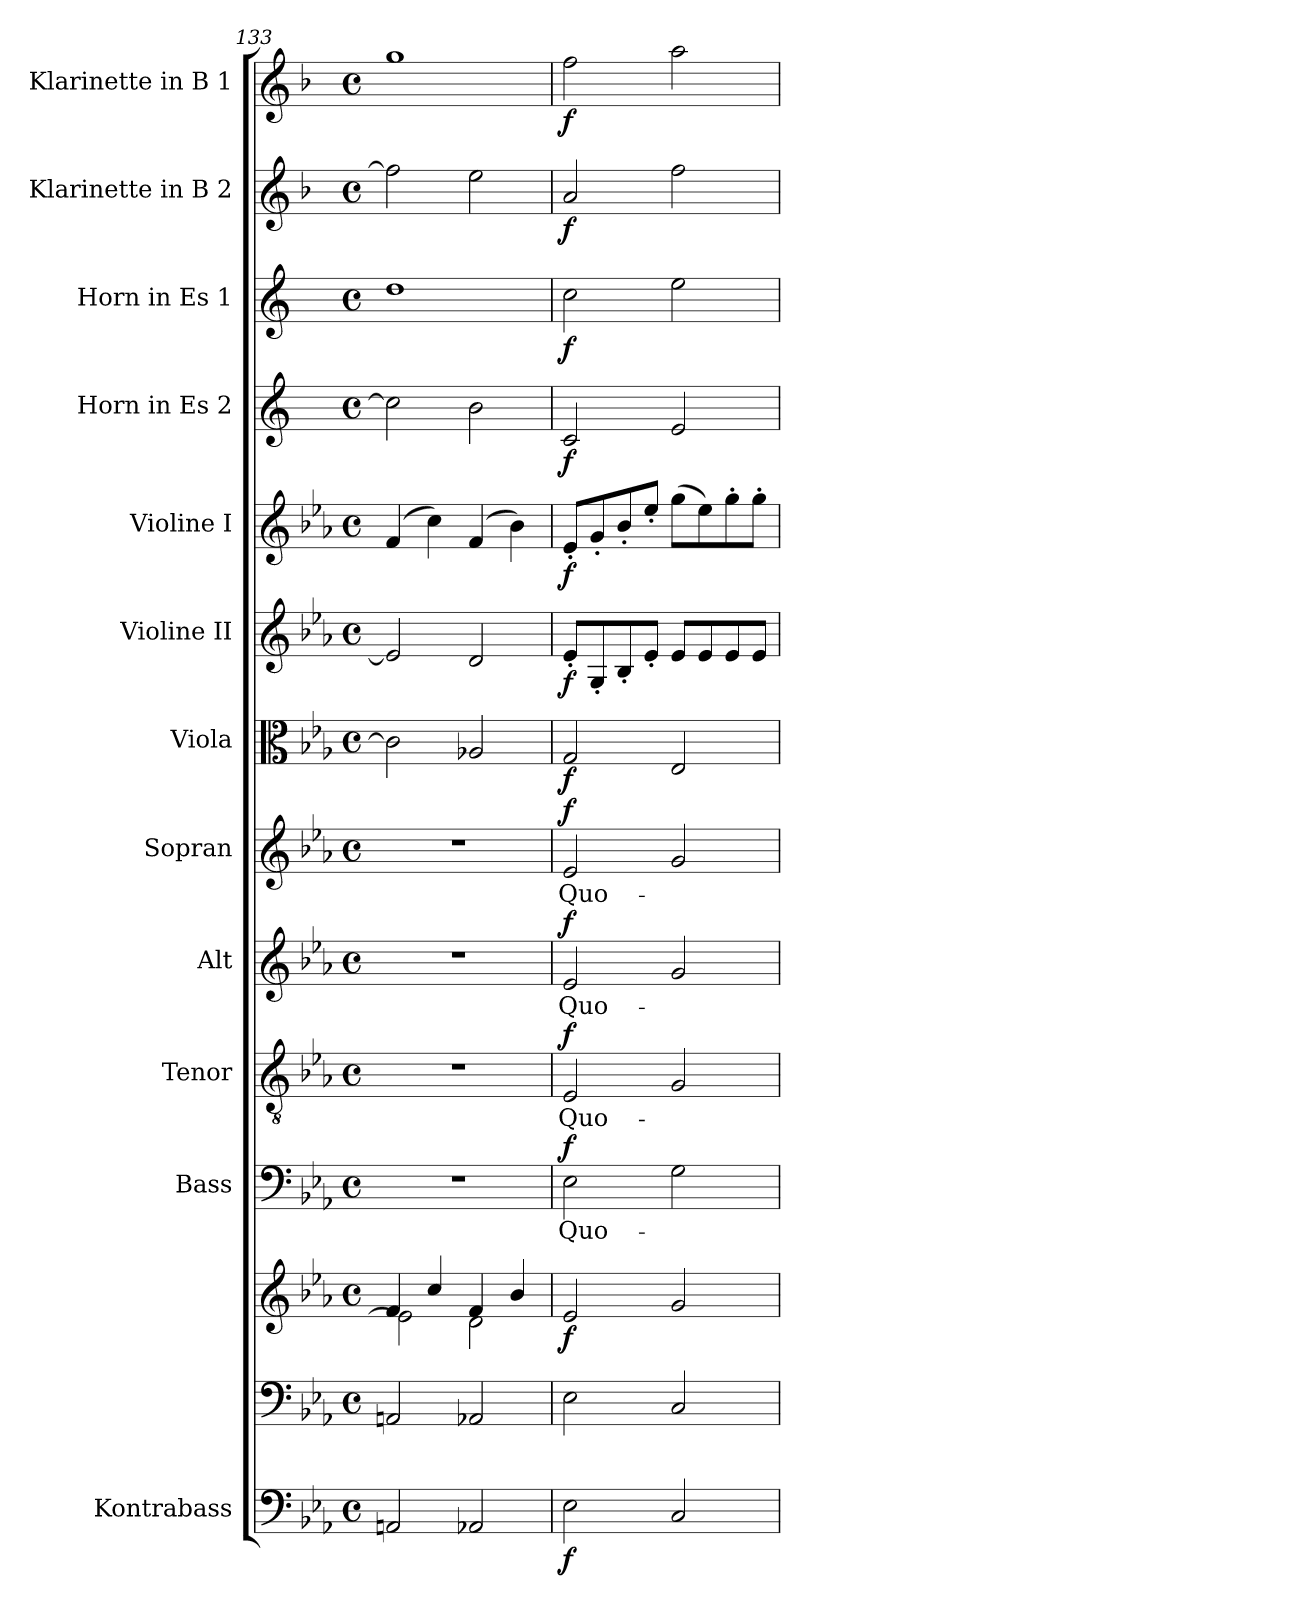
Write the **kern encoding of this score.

**kern	**dynam	**kern	**kern	**dynam	**kern	**text	**dynam	**kern	**text	**dynam	**kern	**text	**dynam	**kern	**text	**dynam	**kern	**dynam	**kern	**dynam	**kern	**dynam	**kern	**dynam	**kern	**dynam	**kern	**dynam	**kern	**dynam
*part13	*part13	*part12	*part12	*part12	*part11	*part11	*part11	*part10	*part10	*part10	*part9	*part9	*part9	*part8	*part8	*part8	*part7	*part7	*part6	*part6	*part5	*part5	*part4	*part4	*part3	*part3	*part2	*part2	*part1	*part1
*staff14	*staff14	*staff13	*staff12	*staff12/13	*staff11	*staff11	*staff11	*staff10	*staff10	*staff10	*staff9	*staff9	*staff9	*staff8	*staff8	*staff8	*staff7	*staff7	*staff6	*staff6	*staff5	*staff5	*staff4	*staff4	*staff3	*staff3	*staff2	*staff2	*staff1	*staff1
*I"Kontrabass	*	*	*	*	*I"Bass	*	*	*I"Tenor	*	*	*I"Alt	*	*	*I"Sopran	*	*	*I"Viola	*	*I"Violine II	*	*I"Violine I	*	*I"Horn in Es 2	*	*I"Horn in Es 1	*	*I"Klarinette in B 2	*	*I"Klarinette in B 1	*
*I'Kb.	*	*	*	*	*I'B	*	*	*I'T	*	*	*I'A	*	*	*I'S	*	*	*I'Vla.	*	*I'Vl. II	*	*I'Vl. I	*	*I'Hrn. 2	*	*I'Hrn. 1	*	*	*	*	*
!!LO:PB:g=z
*clefF4	*	*clefF4	*clefG2	*	*clefF4	*	*	*clefGv2	*	*	*clefG2	*	*	*clefG2	*	*	*clefC3	*	*clefG2	*	*clefG2	*	*clefG2	*	*clefG2	*	*clefG2	*	*clefG2	*
*ITrd7c12	*	*	*	*	*	*	*	*	*	*	*	*	*	*	*	*	*	*	*	*	*	*	*ITrd5c9	*	*ITrd5c9	*	*ITrd1c2	*	*ITrd1c2	*
*k[b-e-a-]	*	*k[b-e-a-]	*k[b-e-a-]	*	*k[b-e-a-]	*	*	*k[b-e-a-]	*	*	*k[b-e-a-]	*	*	*k[b-e-a-]	*	*	*k[b-e-a-]	*	*k[b-e-a-]	*	*k[b-e-a-]	*	*k[b-e-a-]	*	*k[b-e-a-]	*	*k[b-e-a-]	*	*k[b-e-a-]	*
*E-:	*	*E-:	*E-:	*	*E-:	*	*	*E-:	*	*	*E-:	*	*	*E-:	*	*	*E-:	*	*E-:	*	*E-:	*	*E-:	*	*E-:	*	*E-:	*	*E-:	*
*M4/4	*	*M4/4	*M4/4	*	*M4/4	*	*	*M4/4	*	*	*M4/4	*	*	*M4/4	*	*	*M4/4	*	*M4/4	*	*M4/4	*	*M4/4	*	*M4/4	*	*M4/4	*	*M4/4	*
*met(c)	*	*met(c)	*met(c)	*	*met(c)	*	*	*met(c)	*	*	*met(c)	*	*	*met(c)	*	*	*met(c)	*	*met(c)	*	*met(c)	*	*met(c)	*	*met(c)	*	*met(c)	*	*met(c)	*
=133	=133	=133	=133	=133	=133	=133	=133	=133	=133	=133	=133	=133	=133	=133	=133	=133	=133	=133	=133	=133	=133	=133	=133	=133	=133	=133	=133	=133	=133	=133
*	*	*	*^	*	*	*	*	*	*	*	*	*	*	*	*	*	*	*	*	*	*	*	*	*	*	*	*	*	*	*
2AAAn/	.	2AAn/	4f/	2e-\]	.	1r	.	.	1r	.	.	1r	.	.	1r	.	.	2c\]	.	2e-/]	.	(4f/	.	2e-\]	.	1f	.	2ee-\]	.	1ff	.
.	.	.	4cc/	.	.	.	.	.	.	.	.	.	.	.	.	.	.	.	.	.	.	4cc\)	.	.	.	.	.	.	.	.	.
2AAA-X/	.	2AA-X/	4f/	2d\	.	.	.	.	.	.	.	.	.	.	.	.	.	2A-X/	.	2d/	.	(4f/	.	2d\	.	.	.	2dd\	.	.	.
.	.	.	4b-/	.	.	.	.	.	.	.	.	.	.	.	.	.	.	.	.	.	.	4b-\)	.	.	.	.	.	.	.	.	.
*	*	*	*v	*v	*	*	*	*	*	*	*	*	*	*	*	*	*	*	*	*	*	*	*	*	*	*	*	*	*	*	*
=134	=134	=134	=134	=134	=134	=134	=134	=134	=134	=134	=134	=134	=134	=134	=134	=134	=134	=134	=134	=134	=134	=134	=134	=134	=134	=134	=134	=134	=134	=134
!	!LO:DY:b	!	!	!LO:DY:b	!	!LO:LY:b	!LO:DY:a	!	!LO:LY:b	!LO:DY:a	!	!LO:LY:b	!LO:DY:a	!	!LO:LY:b	!LO:DY:a	!	!LO:DY:b	!	!LO:DY:b	!	!LO:DY:b	!	!LO:DY:b	!	!LO:DY:b	!	!LO:DY:b	!	!LO:DY:b
2EE-\	f	2E-\	2e-/	f	2E-\	Quo-	f	2E-/	Quo-	f	2e-/	Quo-	f	2e-/	Quo-	f	2G/	f	8e-'</L	f	8e-'</L	f	2E-/	f	2e-\	f	2g/	f	2ee-\	f
.	.	.	.	.	.	.	.	.	.	.	.	.	.	.	.	.	.	.	8G'</	.	8g'</	.	.	.	.	.	.	.	.	.
.	.	.	.	.	.	.	.	.	.	.	.	.	.	.	.	.	.	.	8B-'</	.	8b-'</	.	.	.	.	.	.	.	.	.
.	.	.	.	.	.	.	.	.	.	.	.	.	.	.	.	.	.	.	8e-'</J	.	8ee-'</J	.	.	.	.	.	.	.	.	.
2CC/	.	2C/	2g/	.	2G\	.	.	2G/	.	.	2g/	.	.	2g/	.	.	2E-/	.	8e-/L	.	(>8gg\L	.	2G/	.	2g\	.	2ee-\	.	2gg\	.
.	.	.	.	.	.	.	.	.	.	.	.	.	.	.	.	.	.	.	8e-/	.	8ee-\)	.	.	.	.	.	.	.	.	.
.	.	.	.	.	.	.	.	.	.	.	.	.	.	.	.	.	.	.	8e-/	.	8gg'>\	.	.	.	.	.	.	.	.	.
.	.	.	.	.	.	.	.	.	.	.	.	.	.	.	.	.	.	.	8e-/J	.	8gg'>\J	.	.	.	.	.	.	.	.	.
=	=	=	=	=	=	=	=	=	=	=	=	=	=	=	=	=	=	=	=	=	=	=	=	=	=	=	=	=	=	=
*-	*-	*-	*-	*-	*-	*-	*-	*-	*-	*-	*-	*-	*-	*-	*-	*-	*-	*-	*-	*-	*-	*-	*-	*-	*-	*-	*-	*-	*-	*-
